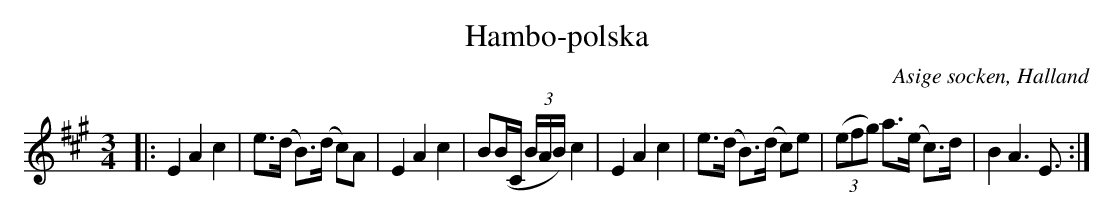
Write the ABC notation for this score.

X:1
T:Hambo-polska
O:Asige socken, Halland
M:3/4
L:1/8
K:A
|: E2 A2 c2 | e>(d B)>(d c)A | E2 A2 c2 | B(B/2C/2 (3B/2A/2B/2) c2| E2 A2 c2 | e>(d B)>(d c)e | ((3efg) a>(e c)>d| B2 A3 E3/2  :|
